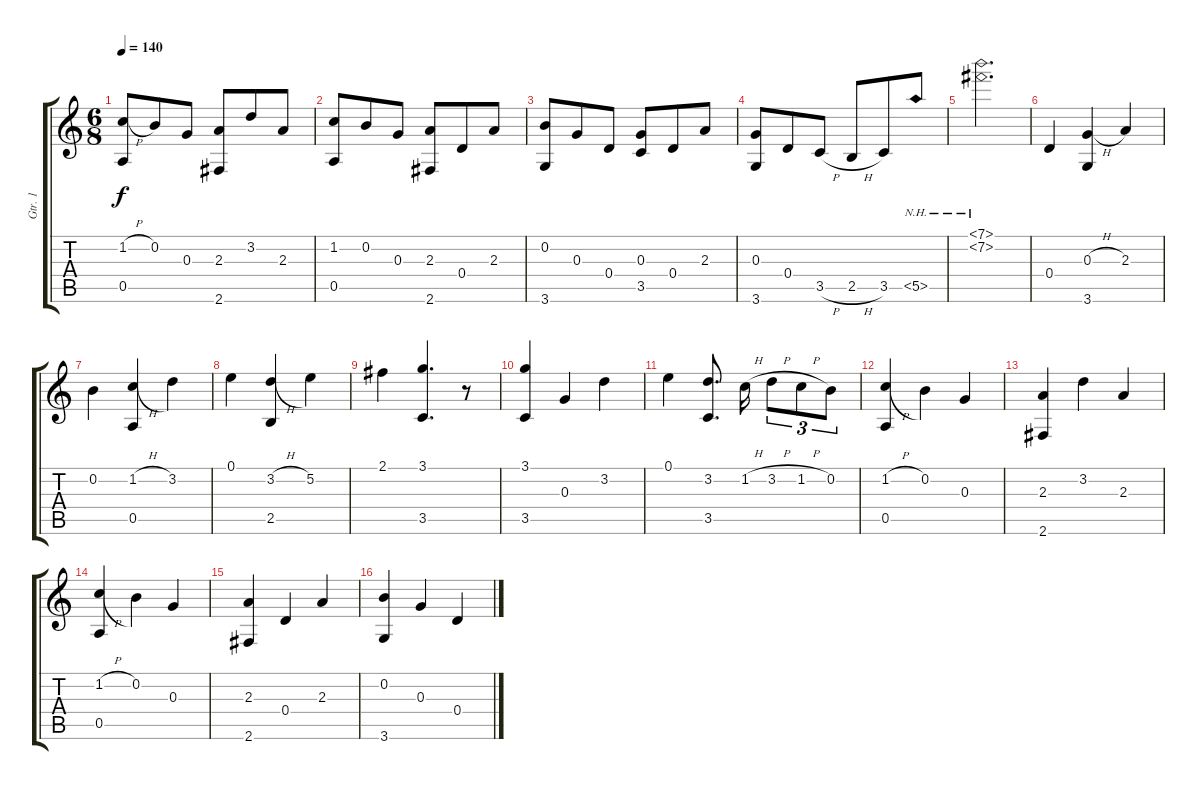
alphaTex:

\track ("Gtr. 1" "Gtr. 1") {instrument acousticguitarnylon}
\staff {score tabs}
\tuning (E4 B3 G3 D3 A2 E2) {hide}
\ts (6 8)
\tempo 140
\clef g2
\ks c
(1.2{h} 0.5).8{dy f} 0.2.8 0.3.8 (2.3 2.6).8 3.2.8 2.3.8 |
(1.2 0.5).8 0.2.8 0.3.8 (2.3 2.6).8 0.4.8 2.3.8 |
(0.2 3.6).8 0.3.8 0.4.8 (0.3 3.5).8 0.4.8 2.3.8 |
(0.3 3.6).8 0.4.8 3.5{h}.8 2.5{h}.8 3.5.8 5.5{nh}.8 |
(7.1{nh} 7.2{nh}).2{d} |
0.4.4 (0.3{h} 3.6).4 2.3.4 |
0.2.4 (1.2{h} 0.5).4 3.2.4 |
0.1.4 (3.2{h} 2.5).4 5.2.4 |
2.1.4 (3.1 3.5).4{d} r.8 |
(3.1 3.5).4 0.3.4 3.2.4 |
0.1.4 (3.2 3.5).8{d} 1.2{h}.16 3.2{h}.8{tu (3 2)} 1.2{h}.8{tu (3 2)} 0.2.8{tu (3 2)} |
(1.2{h} 0.5).4 0.2.4 0.3.4 |
(2.3 2.6).4 3.2.4 2.3.4 |
(1.2{h} 0.5).4 0.2.4 0.3.4 |
(2.3 2.6).4 0.4.4 2.3.4 |
(0.2 3.6).4 0.3.4 0.4.4
